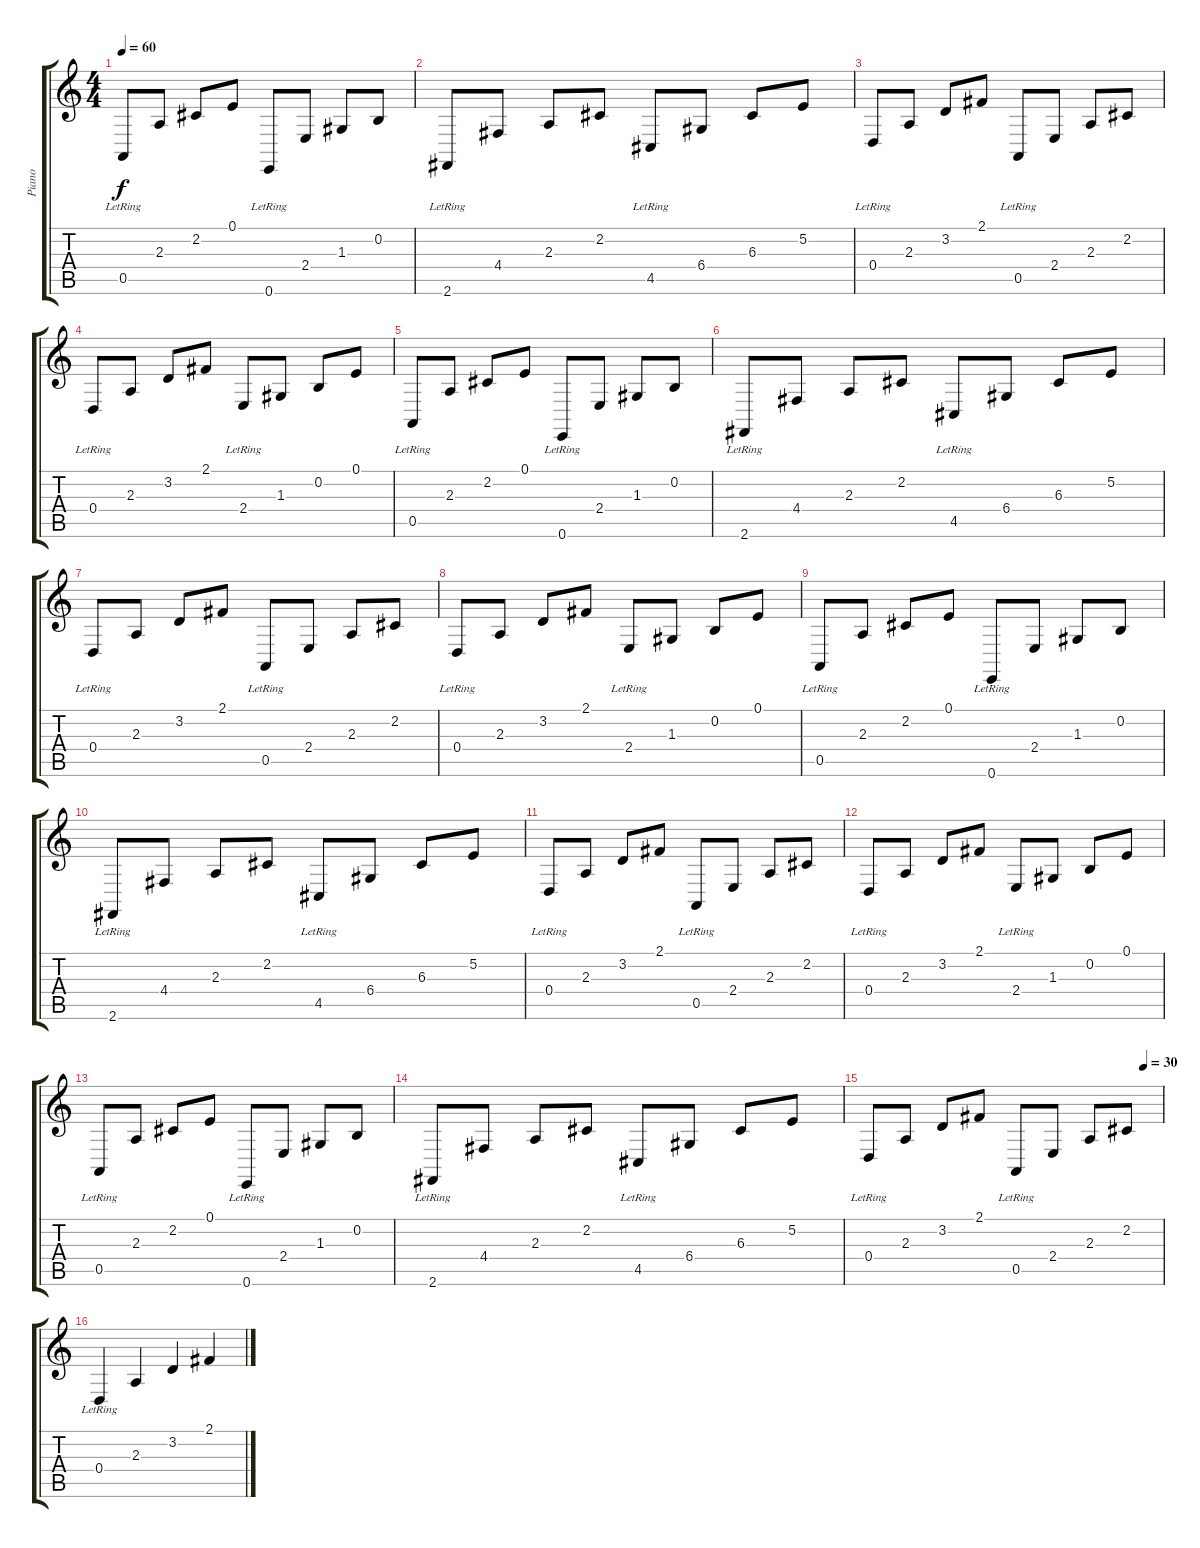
\track ("Piano" "Piano") {instrument acousticgrandpiano}
\staff {score tabs}
\tuning (E4 B3 G3 D3 A2 E2) {hide}
\ts (4 4)
\tempo 60
\clef g2
\ks c
0.5{lr}.8{dy f} 2.3.8 2.2.8 0.1.8 0.6{lr}.8 2.4.8 1.3.8 0.2.8 |
2.6{lr}.8 4.4.8 2.3.8 2.2.8 4.5{lr}.8 6.4.8 6.3.8 5.2.8 |
0.4{lr}.8 2.3.8 3.2.8 2.1.8 0.5{lr}.8 2.4.8 2.3.8 2.2.8 |
0.4{lr}.8 2.3.8 3.2.8 2.1.8 2.4{lr}.8 1.3.8 0.2.8 0.1.8 |
0.5{lr}.8 2.3.8 2.2.8 0.1.8 0.6{lr}.8 2.4.8 1.3.8 0.2.8 |
2.6{lr}.8 4.4.8 2.3.8 2.2.8 4.5{lr}.8 6.4.8 6.3.8 5.2.8 |
0.4{lr}.8 2.3.8 3.2.8 2.1.8 0.5{lr}.8 2.4.8 2.3.8 2.2.8 |
0.4{lr}.8 2.3.8 3.2.8 2.1.8 2.4{lr}.8 1.3.8 0.2.8 0.1.8 |
0.5{lr}.8 2.3.8 2.2.8 0.1.8 0.6{lr}.8 2.4.8 1.3.8 0.2.8 |
2.6{lr}.8 4.4.8 2.3.8 2.2.8 4.5{lr}.8 6.4.8 6.3.8 5.2.8 |
0.4{lr}.8 2.3.8 3.2.8 2.1.8 0.5{lr}.8 2.4.8 2.3.8 2.2.8 |
0.4{lr}.8 2.3.8 3.2.8 2.1.8 2.4{lr}.8 1.3.8 0.2.8 0.1.8 |
0.5{lr}.8 2.3.8 2.2.8 0.1.8 0.6{lr}.8 2.4.8 1.3.8 0.2.8 |
2.6{lr}.8 4.4.8 2.3.8 2.2.8 4.5{lr}.8 6.4.8 6.3.8 5.2.8 |
\tempo (30 0.9375)
0.4{lr}.8 2.3.8 3.2.8 2.1.8 0.5{lr}.8 2.4.8 2.3.8 2.2.8 |
0.4{lr}.4 2.3.4 3.2.4 2.1.4
